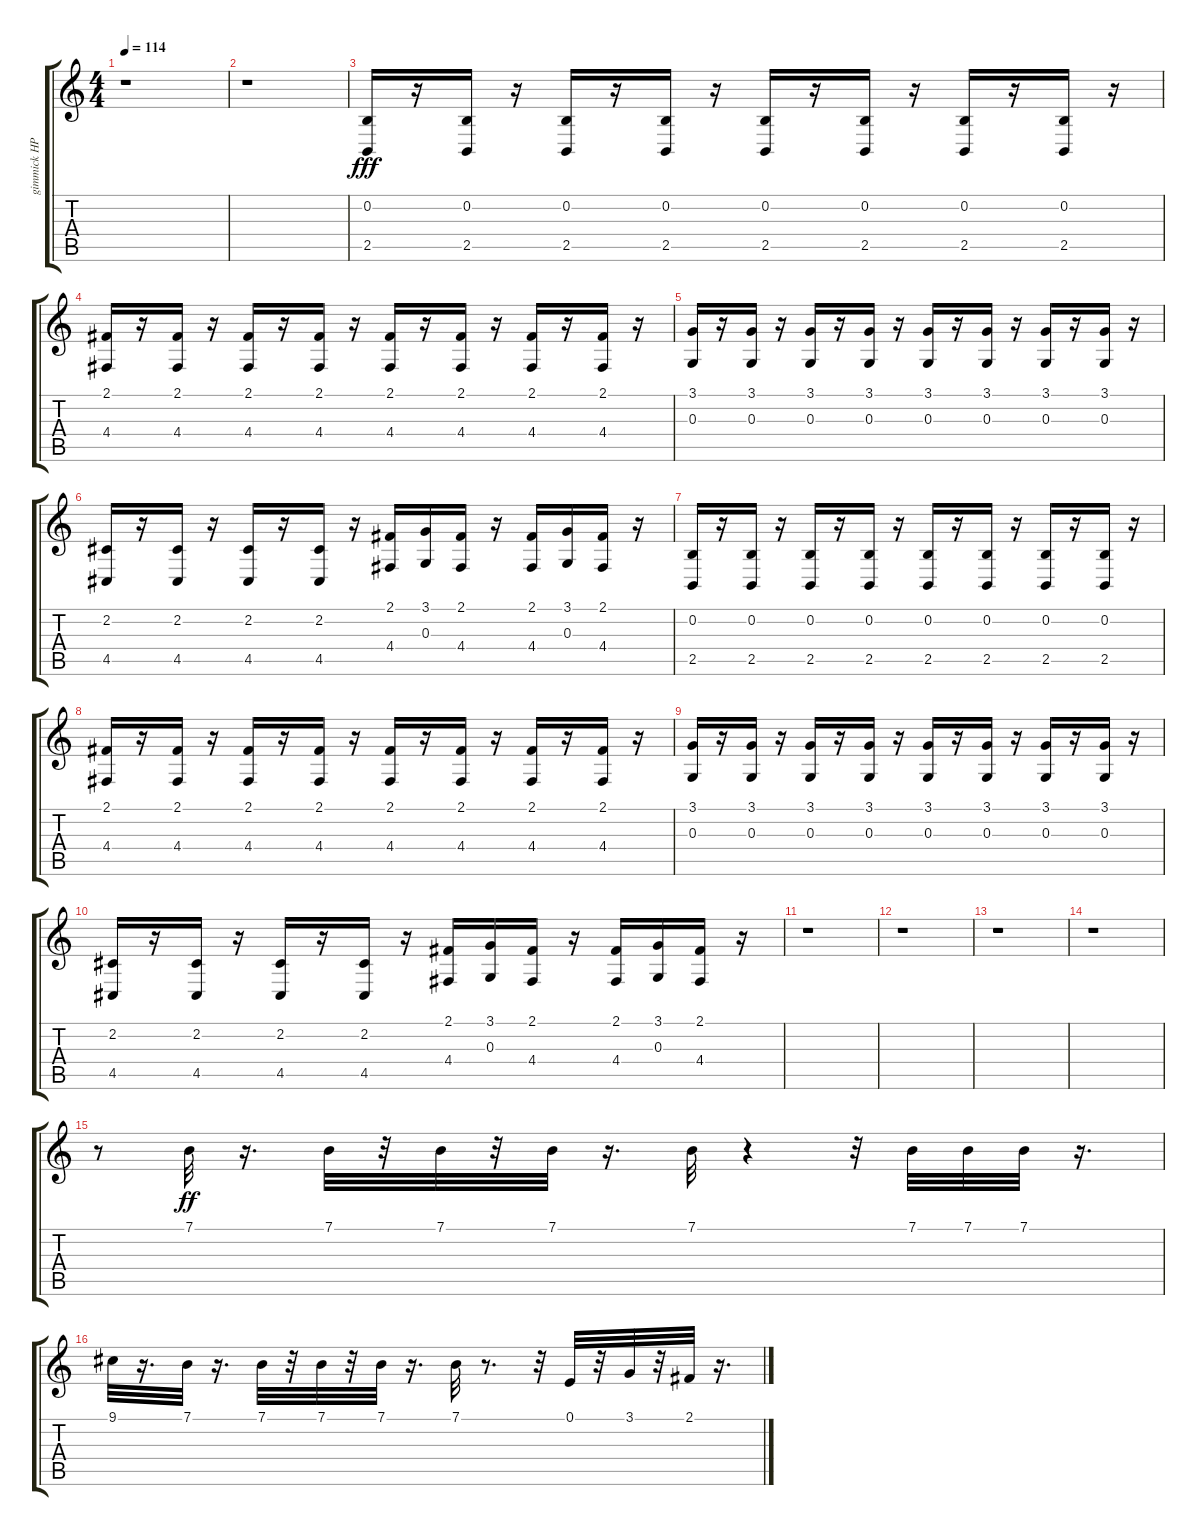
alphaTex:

\track ("gimmick HPsaw" "gimmick HP") {instrument lead2sawtooth}
\staff {score tabs}
\tuning (E4 B3 G3 D3 A2 E2) {hide}
\ts (4 4)
\tempo 114
\clef g2
\ks c
r.1{dy ff} |
r.1 |
(0.2 2.5).16{dy fff volume 12 balance 8 instrument drawbarorgan} r.16 (0.2 2.5).16 r.16 (0.2 2.5).16 r.16 (0.2 2.5).16 r.16 (0.2 2.5).16 r.16 (0.2 2.5).16 r.16 (0.2 2.5).16 r.16 (0.2 2.5).16 r.16 |
(2.1 4.4).16 r.16 (2.1 4.4).16 r.16 (2.1 4.4).16 r.16 (2.1 4.4).16 r.16 (2.1 4.4).16 r.16 (2.1 4.4).16 r.16 (2.1 4.4).16 r.16 (2.1 4.4).16 r.16 |
(3.1 0.3).16 r.16 (3.1 0.3).16 r.16 (3.1 0.3).16 r.16 (3.1 0.3).16 r.16 (3.1 0.3).16 r.16 (3.1 0.3).16 r.16 (3.1 0.3).16 r.16 (3.1 0.3).16 r.16 |
(2.2 4.5).16 r.16 (2.2 4.5).16 r.16 (2.2 4.5).16 r.16 (2.2 4.5).16 r.16 (2.1 4.4).16 (3.1 0.3).16 (2.1 4.4).16 r.16 (2.1 4.4).16 (3.1 0.3).16 (2.1 4.4).16 r.16 |
(0.2 2.5).16 r.16 (0.2 2.5).16 r.16 (0.2 2.5).16 r.16 (0.2 2.5).16 r.16 (0.2 2.5).16 r.16 (0.2 2.5).16 r.16 (0.2 2.5).16 r.16 (0.2 2.5).16 r.16 |
(2.1 4.4).16 r.16 (2.1 4.4).16 r.16 (2.1 4.4).16 r.16 (2.1 4.4).16 r.16 (2.1 4.4).16 r.16 (2.1 4.4).16 r.16 (2.1 4.4).16 r.16 (2.1 4.4).16 r.16 |
(3.1 0.3).16 r.16 (3.1 0.3).16 r.16 (3.1 0.3).16 r.16 (3.1 0.3).16 r.16 (3.1 0.3).16 r.16 (3.1 0.3).16 r.16 (3.1 0.3).16 r.16 (3.1 0.3).16 r.16 |
(2.2 4.5).16 r.16 (2.2 4.5).16 r.16 (2.2 4.5).16 r.16 (2.2 4.5).16 r.16 (2.1 4.4).16 (3.1 0.3).16 (2.1 4.4).16 r.16 (2.1 4.4).16 (3.1 0.3).16 (2.1 4.4).16 r.16 |
r.1 |
r.1 |
r.1 |
r.1 |
r.8 7.1.32{dy ff volume 10 balance 1 instrument lead2sawtooth} r.16{d} 7.1.32 r.32 7.1.32 r.32 7.1.32 r.16{d} 7.1.32 r.4 r.32 7.1.32 7.1.32 7.1.32 r.16{d} |
9.1.32 r.16{d} 7.1.32 r.16{d} 7.1.32 r.32 7.1.32 r.32 7.1.32 r.16{d} 7.1.32 r.8{d} r.32 0.1.32 r.32 3.1.32 r.32 2.1.32 r.16{d}
